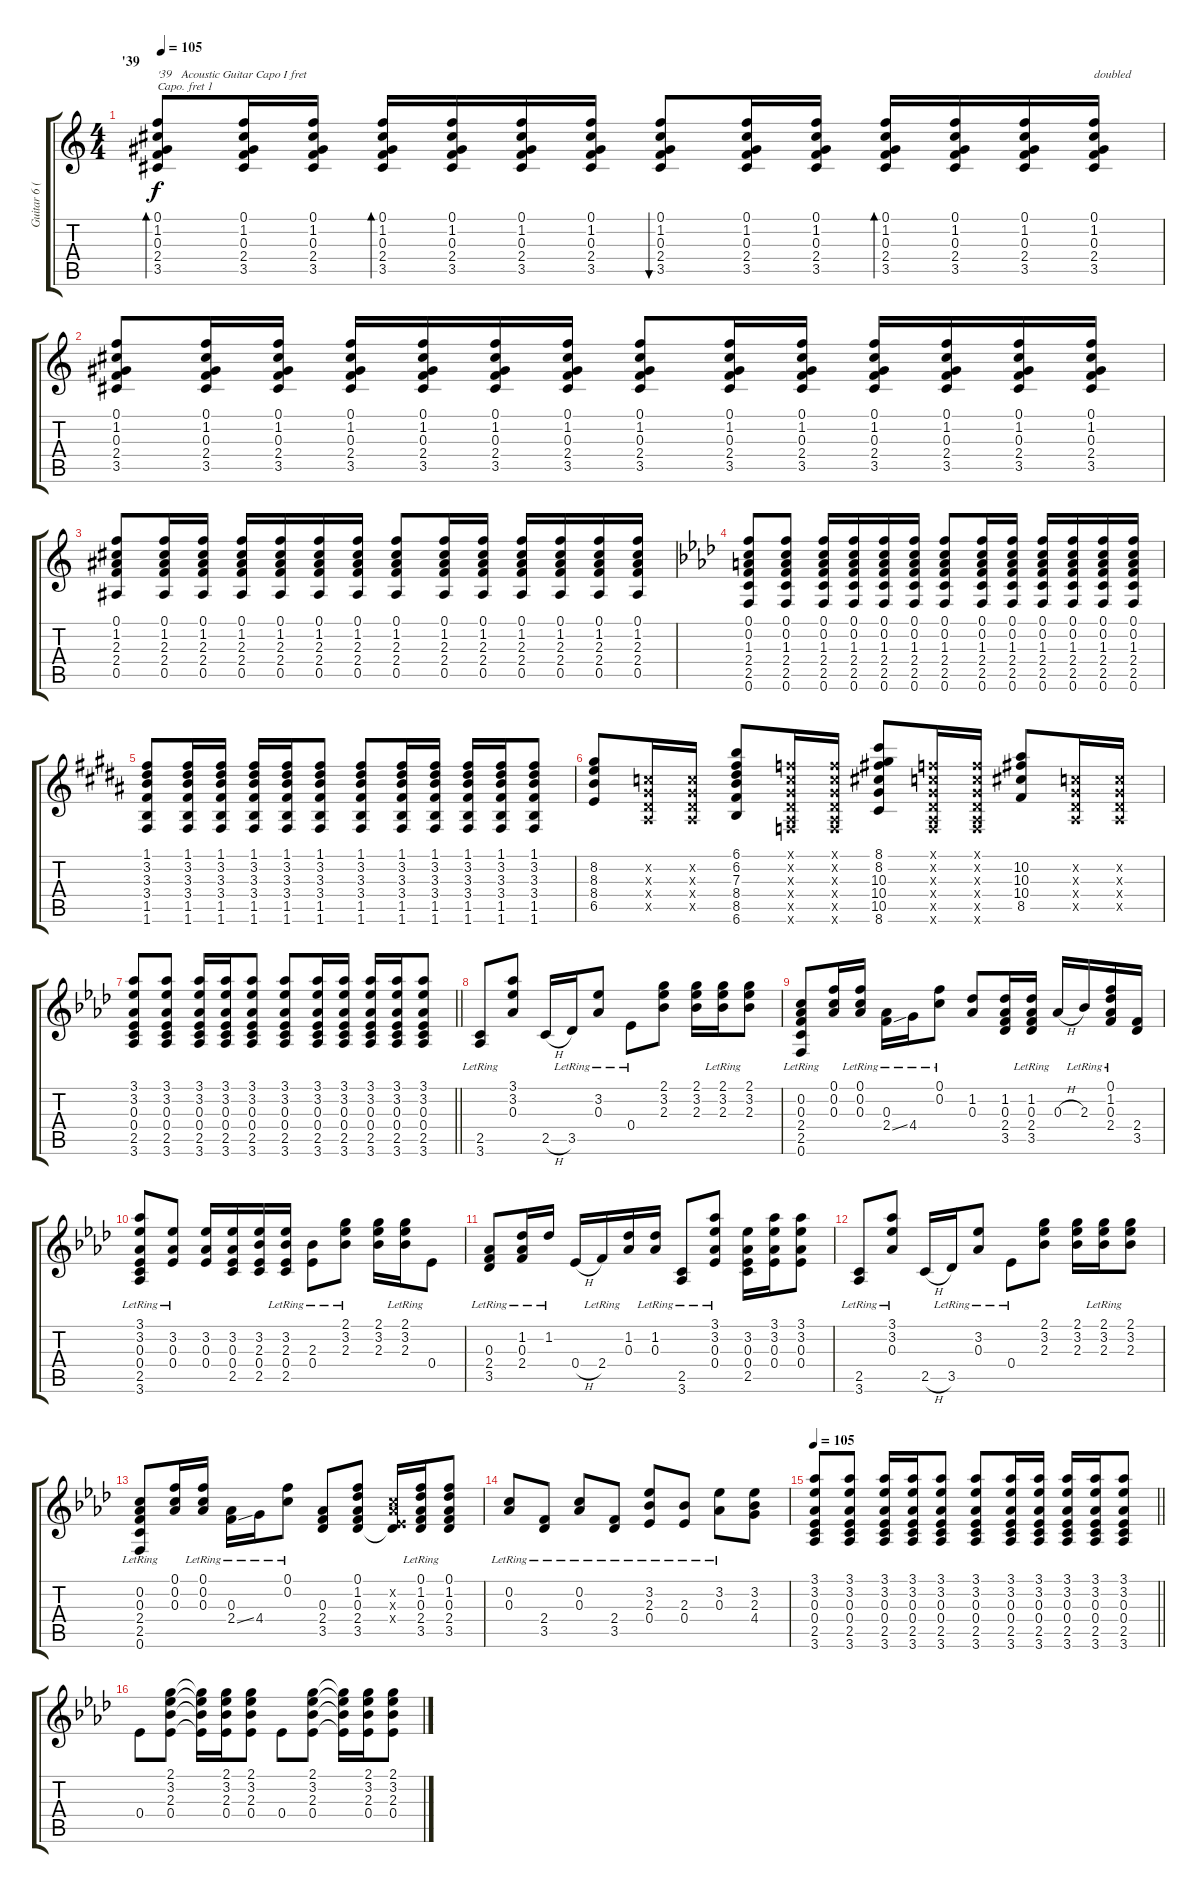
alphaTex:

\track ("Guitar 6 (Capo1 fret)" "Guitar 6 (") {instrument acousticguitarsteel}
\staff {score tabs}
\capo 1
\tuning (E4 B3 G3 D3 A2 E2) {hide}
\ts (4 4)
\section ("" "'39")
\tempo 105
\clef g2
\ks c
(0.1 1.2 0.3 2.4 3.5).8{bd 120 txt "'39   Acoustic Guitar Capo I fret" dy f volume 8 instrument acousticguitarsteel} (0.1 1.2 0.3 2.4 3.5).16 (0.1 1.2 0.3 2.4 3.5).16 (0.1 1.2 0.3 2.4 3.5).16{bd 30} (0.1 1.2 0.3 2.4 3.5).16 (0.1 1.2 0.3 2.4 3.5).16 (0.1 1.2 0.3 2.4 3.5).16 (0.1 1.2 0.3 2.4 3.5).8{bu 120} (0.1 1.2 0.3 2.4 3.5).16 (0.1 1.2 0.3 2.4 3.5).16 (0.1 1.2 0.3 2.4 3.5).16{bd 30} (0.1 1.2 0.3 2.4 3.5).16 (0.1 1.2 0.3 2.4 3.5).16 (0.1 1.2 0.3 2.4 3.5).16{txt "doubled"} |
(0.1 1.2 0.3 2.4 3.5).8 (0.1 1.2 0.3 2.4 3.5).16 (0.1 1.2 0.3 2.4 3.5).16 (0.1 1.2 0.3 2.4 3.5).16 (0.1 1.2 0.3 2.4 3.5).16 (0.1 1.2 0.3 2.4 3.5).16 (0.1 1.2 0.3 2.4 3.5).16 (0.1 1.2 0.3 2.4 3.5).8 (0.1 1.2 0.3 2.4 3.5).16 (0.1 1.2 0.3 2.4 3.5).16 (0.1 1.2 0.3 2.4 3.5).16 (0.1 1.2 0.3 2.4 3.5).16 (0.1 1.2 0.3 2.4 3.5).16 (0.1 1.2 0.3 2.4 3.5).16 |
(0.1 1.2 2.3 2.4 0.5).8 (0.1 1.2 2.3 2.4 0.5).16 (0.1 1.2 2.3 2.4 0.5).16 (0.1 1.2 2.3 2.4 0.5).16 (0.1 1.2 2.3 2.4 0.5).16 (0.1 1.2 2.3 2.4 0.5).16 (0.1 1.2 2.3 2.4 0.5).16 (0.1 1.2 2.3 2.4 0.5).8 (0.1 1.2 2.3 2.4 0.5).16 (0.1 1.2 2.3 2.4 0.5).16 (0.1 1.2 2.3 2.4 0.5).16 (0.1 1.2 2.3 2.4 0.5).16 (0.1 1.2 2.3 2.4 0.5).16 (0.1 1.2 2.3 2.4 0.5).16 |
\ks ab
(0.1 0.2 1.3 2.4 2.5 0.6).8 (0.1 0.2 1.3 2.4 2.5 0.6).8 (0.1 0.2 1.3 2.4 2.5 0.6).16 (0.1 0.2 1.3 2.4 2.5 0.6).16 (0.1 0.2 1.3 2.4 2.5 0.6).16 (0.1 0.2 1.3 2.4 2.5 0.6).16 (0.1 0.2 1.3 2.4 2.5 0.6).8 (0.1 0.2 1.3 2.4 2.5 0.6).16 (0.1 0.2 1.3 2.4 2.5 0.6).16 (0.1 0.2 1.3 2.4 2.5 0.6).16 (0.1 0.2 1.3 2.4 2.5 0.6).16 (0.1 0.2 1.3 2.4 2.5 0.6).16 (0.1 0.2 1.3 2.4 2.5 0.6).16 |
\ks b
(1.1 3.2 3.3 3.4 1.5 1.6).8 (1.1 3.2 3.3 3.4 1.5 1.6).16 (1.1 3.2 3.3 3.4 1.5 1.6).16 (1.1 3.2 3.3 3.4 1.5 1.6).16 (1.1 3.2 3.3 3.4 1.5 1.6).16 (1.1 3.2 3.3 3.4 1.5 1.6).8 (1.1 3.2 3.3 3.4 1.5 1.6).8 (1.1 3.2 3.3 3.4 1.5 1.6).16 (1.1 3.2 3.3 3.4 1.5 1.6).16 (1.1 3.2 3.3 3.4 1.5 1.6).16 (1.1 3.2 3.3 3.4 1.5 1.6).16 (1.1 3.2 3.3 3.4 1.5 1.6).8 |
(8.2 8.3 8.4 6.5).8 (0.2{x} 0.3{x} 0.4{x} 0.5{x}).16 (0.2{x} 0.3{x} 0.4{x} 0.5{x}).16 (6.1 6.2 7.3 8.4 8.5 6.6).8 (0.1{x} 0.2{x} 0.3{x} 0.4{x} 0.5{x} 0.6{x}).16 (0.1{x} 0.2{x} 0.3{x} 0.4{x} 0.5{x} 0.6{x}).16 (8.1 8.2 10.3 10.4 10.5 8.6).8 (0.1{x} 0.2{x} 0.3{x} 0.4{x} 0.5{x} 0.6{x}).16 (0.1{x} 0.2{x} 0.3{x} 0.4{x} 0.5{x} 0.6{x}).16 (10.2 10.3 10.4 8.5).8 (0.2{x} 0.3{x} 0.4{x} 0.5{x}).16 (0.2{x} 0.3{x} 0.4{x} 0.5{x}).16 |
\barLineRight lightlight
\ks ab
(3.1 3.2 0.3 0.4 2.5 3.6).8{volume 9} (3.1 3.2 0.3 0.4 2.5 3.6).8 (3.1 3.2 0.3 0.4 2.5 3.6).16 (3.1 3.2 0.3 0.4 2.5 3.6).16 (3.1 3.2 0.3 0.4 2.5 3.6).8 (3.1 3.2 0.3 0.4 2.5 3.6).8 (3.1 3.2 0.3 0.4 2.5 3.6).16 (3.1 3.2 0.3 0.4 2.5 3.6).16 (3.1 3.2 0.3 0.4 2.5 3.6).16 (3.1 3.2 0.3 0.4 2.5 3.6).16 (3.1 3.2 0.3 0.4 2.5 3.6).8 |
(2.5{lr} 3.6{lr}).8 (3.1 3.2 0.3).8 2.5{h}.16 3.5{lr}.16 (3.2{lr} 0.3{lr}).8 0.4{lr}.8 (2.1 3.2 2.3).8 (2.1 3.2 2.3).16 (2.1{lr} 3.2{lr} 2.3{lr}).16 (2.1 3.2 2.3).8 |
(0.2 0.3 2.4{lr} 2.5{lr} 0.6).8 (0.1 0.2 0.3).16 (0.1{lr} 0.2{lr} 0.3).16 (0.3{lr} 2.4{ss}).16 4.4{lr}.16 (0.1{lr} 0.2).8 (1.2 0.3).8 (1.2 0.3 2.4 3.5).16 (1.2{lr} 0.3 2.4{lr} 3.5{lr}).16 0.3{h}.16 2.3{lr}.16 (0.1{lr} 1.2{lr} 0.3{lr} 2.4).16 (2.4 3.5).16 |
(3.1{lr} 3.2{lr} 0.3 0.4 2.5{lr} 3.6{lr}).8 (3.2{lr} 0.3 0.4{lr}).8 (3.2 0.3 0.4).16 (3.2 0.3 0.4 2.5).16 (3.2 2.3 0.4 2.5).16 (3.2 2.3{lr} 0.4 2.5).16 (2.3 0.4{lr}).8 (2.1 3.2 2.3{lr}).8 (2.1 3.2 2.3).16 (2.1{lr} 3.2{lr} 2.3{lr}).16 0.4.8 |
(0.3 2.4 3.5{lr}).8 (1.2 0.3{lr} 2.4{lr}).16 1.2{lr}.16 0.4{h}.16 2.4{lr}.16 (1.2 0.3).16 (1.2{lr} 0.3{lr}).16 (2.5{lr} 3.6{lr}).8 (3.1 3.2{lr} 0.3{lr} 0.4{lr}).8 (3.2 0.3 0.4 2.5).16 (3.1 3.2 0.3 0.4).16 (3.1 3.2 0.3 0.4).8 |
(2.5{lr} 3.6{lr}).8 (3.1{lr} 3.2{lr} 0.3{lr}).8 2.5{h}.16 3.5{lr}.16 (3.2{lr} 0.3{lr}).8 0.4{lr}.8 (2.1 3.2 2.3).8 (2.1 3.2 2.3).16 (2.1{lr} 3.2{lr} 2.3{lr}).16 (2.1 3.2 2.3).8 |
(0.2 0.3 2.4{lr} 2.5{lr} 0.6).8 (0.1 0.2 0.3).16 (0.1{lr} 0.2{lr} 0.3).16 (0.3{lr} 2.4{ss}).16 4.4{lr}.16 (0.1{lr} 0.2).8 (0.3 2.4 3.5).8 (0.1 1.2 0.3 2.4 3.5).8 (0.2{x} 0.3{x} 0.4{x} 3.5{t}).16 (0.1 1.2{lr} 0.3 2.4{lr} 3.5{lr}).16 (0.1 1.2 0.3 2.4 3.5).8 |
(0.2{lr} 0.3{lr}).8 (2.4{lr} 3.5).8 (0.2{lr} 0.3{lr}).8 (2.4{lr} 3.5).8 (3.2{lr} 2.3{lr} 0.4).8 (2.3 0.4{lr}).8 (3.2 0.3{lr}).8 (3.2 2.3 4.4).8 |
\tempo 105
\barLineRight lightlight
(3.1 3.2 0.3 0.4 2.5 3.6).8{volume 8} (3.1 3.2 0.3 0.4 2.5 3.6).8 (3.1 3.2 0.3 0.4 2.5 3.6).16 (3.1 3.2 0.3 0.4 2.5 3.6).16 (3.1 3.2 0.3 0.4 2.5 3.6).8 (3.1 3.2 0.3 0.4 2.5 3.6).8 (3.1 3.2 0.3 0.4 2.5 3.6).16 (3.1 3.2 0.3 0.4 2.5 3.6).16 (3.1 3.2 0.3 0.4 2.5 3.6).16 (3.1 3.2 0.3 0.4 2.5 3.6).16 (3.1 3.2 0.3 0.4 2.5 3.6).8 |
0.4.8 (2.1 3.2 2.3 0.4).8 (2.1{t} 3.2{t} 2.3{t} 0.4{t}).16 (2.1 3.2 2.3 0.4).16 (2.1 3.2 2.3 0.4).8 0.4.8 (2.1 3.2 2.3 0.4).8 (2.1{t} 3.2{t} 2.3{t} 0.4{t}).16 (2.1 3.2 2.3 0.4).16 (2.1 3.2 2.3 0.4).8
